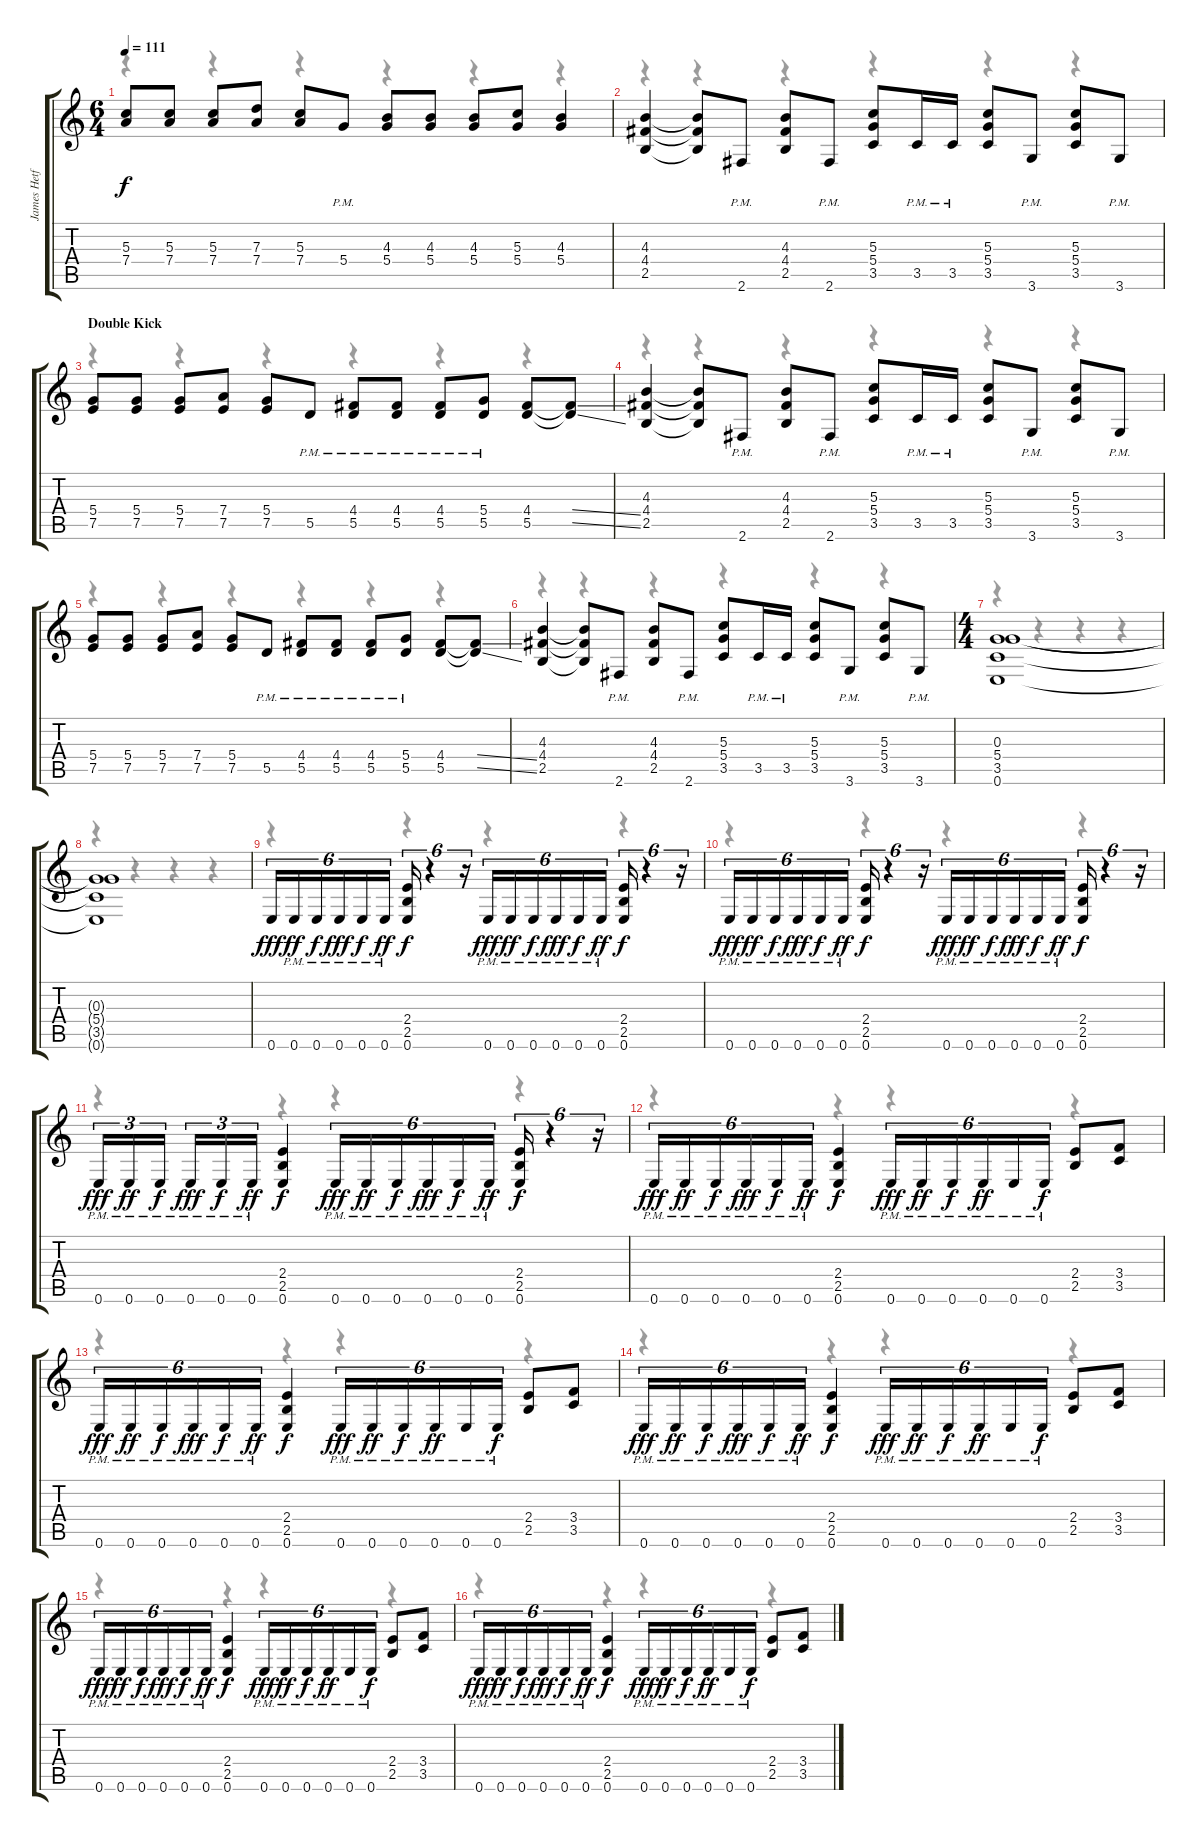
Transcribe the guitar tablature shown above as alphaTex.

\track ("James Hetfield (Rhythm Distortion)" "James Hetf") {instrument distortionguitar}
\staff {score tabs}
\tuning (E4 B3 G3 D3 A2 E2) {hide}
\voice
\ts (6 4)
\tempo 111
\clef g2
\ks c
(5.3 7.4).8{dy f} (5.3 7.4).8 (5.3 7.4).8 (7.3 7.4).8 (5.3 7.4).8 5.4{pm}.8 (4.3 5.4).8 (4.3 5.4).8 (4.3 5.4).8 (5.3 5.4).8 (4.3 5.4).4 |
(4.3 4.4 2.5).4 (4.3{t} 4.4{t} 2.5{t}).8 2.6{pm}.8 (4.3 4.4 2.5).8 2.6{pm}.8 (5.3 5.4 3.5).8 3.5{pm}.16 3.5{pm}.16 (5.3 5.4 3.5).8 3.6{pm}.8 (5.3 5.4 3.5).8 3.6{pm}.8 |
\section ("" "Double Kick")
(5.4 7.5).8 (5.4 7.5).8 (5.4 7.5).8 (7.4 7.5).8 (5.4 7.5).8 5.5{pm}.8 (4.4{pm} 5.5{pm}).8 (4.4{pm} 5.5{pm}).8 (4.4{pm} 5.5{pm}).8 (5.4{pm} 5.5{pm}).8 (4.4 5.5).8 (4.4{ss t} 5.5{ss t}).8 |
(4.3 4.4 2.5).4 (4.3{t} 4.4{t} 2.5{t}).8 2.6{pm}.8 (4.3 4.4 2.5).8 2.6{pm}.8 (5.3 5.4 3.5).8 3.5{pm}.16 3.5{pm}.16 (5.3 5.4 3.5).8 3.6{pm}.8 (5.3 5.4 3.5).8 3.6{pm}.8 |
(5.4 7.5).8 (5.4 7.5).8 (5.4 7.5).8 (7.4 7.5).8 (5.4 7.5).8 5.5{pm}.8 (4.4{pm} 5.5{pm}).8 (4.4{pm} 5.5{pm}).8 (4.4{pm} 5.5{pm}).8 (5.4{pm} 5.5{pm}).8 (4.4 5.5).8 (4.4{ss t} 5.5{ss t}).8 |
(4.3 4.4 2.5).4 (4.3{t} 4.4{t} 2.5{t}).8 2.6{pm}.8 (4.3 4.4 2.5).8 2.6{pm}.8 (5.3 5.4 3.5).8 3.5{pm}.16 3.5{pm}.16 (5.3 5.4 3.5).8 3.6{pm}.8 (5.3 5.4 3.5).8 3.6{pm}.8 |
\ts (4 4)
(0.3 5.4 3.5 0.6).1 |
(0.3{t} 5.4{t} 3.5{t} 0.6{t}).1 |
0.6.16{tu (6 4) dy fff} 0.6{pm}.16{tu (6 4) dy ff} 0.6{pm}.16{tu (6 4) dy f} 0.6{pm}.16{tu (6 4) dy fff} 0.6{pm}.16{tu (6 4) dy f} 0.6{pm}.16{tu (6 4) dy ff} (2.4 2.5 0.6).16{tu (6 4) dy f} r.4{tu (6 4)} r.16{tu (6 4)} 0.6{pm}.16{tu (6 4) dy fff} 0.6{pm}.16{tu (6 4) dy ff} 0.6{pm}.16{tu (6 4) dy f} 0.6{pm}.16{tu (6 4) dy fff} 0.6{pm}.16{tu (6 4) dy f} 0.6{pm}.16{tu (6 4) dy ff} (2.4 2.5 0.6).16{tu (6 4) dy f} r.4{tu (6 4)} r.16{tu (6 4)} |
0.6{pm}.16{tu (6 4) dy fff} 0.6{pm}.16{tu (6 4) dy ff} 0.6{pm}.16{tu (6 4) dy f} 0.6{pm}.16{tu (6 4) dy fff} 0.6{pm}.16{tu (6 4) dy f} 0.6{pm}.16{tu (6 4) dy ff} (2.4 2.5 0.6).16{tu (6 4) dy f} r.4{tu (6 4)} r.16{tu (6 4)} 0.6{pm}.16{tu (6 4) dy fff} 0.6{pm}.16{tu (6 4) dy ff} 0.6{pm}.16{tu (6 4) dy f} 0.6{pm}.16{tu (6 4) dy fff} 0.6{pm}.16{tu (6 4) dy f} 0.6{pm}.16{tu (6 4) dy ff} (2.4 2.5 0.6).16{tu (6 4) dy f} r.4{tu (6 4)} r.16{tu (6 4)} |
0.6{pm}.16{tu (3 2) dy fff} 0.6{pm}.16{tu (3 2) dy ff} 0.6{pm}.16{tu (3 2) dy f} 0.6{pm}.16{tu (3 2) dy fff} 0.6{pm}.16{tu (3 2) dy f} 0.6{pm}.16{tu (3 2) dy ff} (2.4 2.5 0.6).4{dy f} 0.6{pm}.16{tu (6 4) dy fff} 0.6{pm}.16{tu (6 4) dy ff} 0.6{pm}.16{tu (6 4) dy f} 0.6{pm}.16{tu (6 4) dy fff} 0.6{pm}.16{tu (6 4) dy f} 0.6{pm}.16{tu (6 4) dy ff} (2.4 2.5 0.6).16{tu (6 4) dy f} r.4{tu (6 4)} r.16{tu (6 4)} |
0.6{pm}.16{tu (6 4) dy fff} 0.6{pm}.16{tu (6 4) dy ff} 0.6{pm}.16{tu (6 4) dy f} 0.6{pm}.16{tu (6 4) dy fff} 0.6{pm}.16{tu (6 4) dy f} 0.6{pm}.16{tu (6 4) dy ff} (2.4 2.5 0.6).4{dy f} 0.6{pm}.16{tu (6 4) dy fff} 0.6{pm}.16{tu (6 4) dy ff} 0.6{pm}.16{tu (6 4) dy f} 0.6{pm}.16{tu (6 4) dy ff} 0.6{pm}.16{tu (6 4)} 0.6{pm}.16{tu (6 4) dy f} (2.4 2.5).8 (3.4 3.5).8 |
0.6{pm}.16{tu (6 4) dy fff} 0.6{pm}.16{tu (6 4) dy ff} 0.6{pm}.16{tu (6 4) dy f} 0.6{pm}.16{tu (6 4) dy fff} 0.6{pm}.16{tu (6 4) dy f} 0.6{pm}.16{tu (6 4) dy ff} (2.4 2.5 0.6).4{dy f} 0.6{pm}.16{tu (6 4) dy fff} 0.6{pm}.16{tu (6 4) dy ff} 0.6{pm}.16{tu (6 4) dy f} 0.6{pm}.16{tu (6 4) dy ff} 0.6{pm}.16{tu (6 4)} 0.6{pm}.16{tu (6 4) dy f} (2.4 2.5).8 (3.4 3.5).8 |
0.6{pm}.16{tu (6 4) dy fff} 0.6{pm}.16{tu (6 4) dy ff} 0.6{pm}.16{tu (6 4) dy f} 0.6{pm}.16{tu (6 4) dy fff} 0.6{pm}.16{tu (6 4) dy f} 0.6{pm}.16{tu (6 4) dy ff} (2.4 2.5 0.6).4{dy f} 0.6{pm}.16{tu (6 4) dy fff} 0.6{pm}.16{tu (6 4) dy ff} 0.6{pm}.16{tu (6 4) dy f} 0.6{pm}.16{tu (6 4) dy ff} 0.6{pm}.16{tu (6 4)} 0.6{pm}.16{tu (6 4) dy f} (2.4 2.5).8 (3.4 3.5).8 |
0.6{pm}.16{tu (6 4) dy fff} 0.6{pm}.16{tu (6 4) dy ff} 0.6{pm}.16{tu (6 4) dy f} 0.6{pm}.16{tu (6 4) dy fff} 0.6{pm}.16{tu (6 4) dy f} 0.6{pm}.16{tu (6 4) dy ff} (2.4 2.5 0.6).4{dy f} 0.6{pm}.16{tu (6 4) dy fff} 0.6{pm}.16{tu (6 4) dy ff} 0.6{pm}.16{tu (6 4) dy f} 0.6{pm}.16{tu (6 4) dy ff} 0.6{pm}.16{tu (6 4)} 0.6{pm}.16{tu (6 4) dy f} (2.4 2.5).8 (3.4 3.5).8 |
0.6{pm}.16{tu (6 4) dy fff} 0.6{pm}.16{tu (6 4) dy ff} 0.6{pm}.16{tu (6 4) dy f} 0.6{pm}.16{tu (6 4) dy fff} 0.6{pm}.16{tu (6 4) dy f} 0.6{pm}.16{tu (6 4) dy ff} (2.4 2.5 0.6).4{dy f} 0.6{pm}.16{tu (6 4) dy fff} 0.6{pm}.16{tu (6 4) dy ff} 0.6{pm}.16{tu (6 4) dy f} 0.6{pm}.16{tu (6 4) dy ff} 0.6{pm}.16{tu (6 4)} 0.6{pm}.16{tu (6 4) dy f} (2.4 2.5).8 (3.4 3.5).8
\voice
\clef g2
\ottava regular
\simile none
\ks c
r.4{dy f} r.4 r.4 r.4 r.4 r.4 |
r.4 r.4 r.4 r.4 r.4 r.4 |
r.4 r.4 r.4 r.4 r.4 r.4 |
r.4 r.4 r.4 r.4 r.4 r.4 |
r.4 r.4 r.4 r.4 r.4 r.4 |
r.4 r.4 r.4 r.4 r.4 r.4 |
r.4 r.4 r.4 r.4 |
r.4 r.4 r.4 r.4 |
r.4 r.4 r.4 r.4 |
r.4 r.4 r.4 r.4 |
r.4 r.4 r.4 r.4 |
r.4 r.4 r.4 r.4 |
r.4 r.4 r.4 r.4 |
r.4 r.4 r.4 r.4 |
r.4 r.4 r.4 r.4 |
r.4 r.4 r.4 r.4
